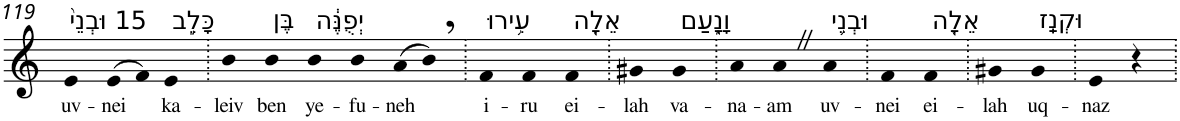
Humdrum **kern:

**kern	**text
*part1	*part1
*staff1	*staff1
*I"Piano	*
*I'Pno	*
!!LO:PB:g=z
*clefG2	*
*k[]	*
=119	=119
!LO:TX:a:t=15 וּבְנֵי֙	!
!	!LO:LY:b
4e	uv-
!	!LO:LY:b
(>8e	-nei
8f)	.
!LO:TX:a:t=כָּלֵ֣ב	!
!	!LO:LY:b
4e	ka-
=120.	=120.
!	!LO:LY:b
4b	-leiv
!LO:TX:a:t=בֶּן	!
!	!LO:LY:b
4b	ben
!LO:TX:a:t=יְפֻנֶּ֔ה	!
!	!LO:LY:b
4b	ye-
!	!LO:LY:b
4b	-fu-
!	!LO:LY:b
(>8a	-neh
8b,)	.
=121.	=121.
!LO:TX:a:t=עִ֥ירוּ	!
!	!LO:LY:b
4f	i-
!	!LO:LY:b
4f	-ru
!LO:TX:a:t=אֵלָ֖ה	!
!	!LO:LY:b
4f	ei-
=122.	=122.
!	!LO:LY:b
4g#X	-lah
!LO:TX:a:t=וָנָ֑עַם	!
!	!LO:LY:b
4g#	va-
=123.	=123.
!	!LO:LY:b
4a	-na-
!	!LO:LY:b
4aZ	-am
!LO:TX:a:t=וּבְנֵ֥י	!
!	!LO:LY:b
4a	uv-
=124.	=124.
!	!LO:LY:b
4f	-nei
!LO:TX:a:t=אֵלָ֖ה	!
!	!LO:LY:b
4f	ei-
=125.	=125.
!	!LO:LY:b
4g#X	-lah
!LO:TX:a:t=וּקְנַֽז	!
!	!LO:LY:b
4g#	uq-
=126.	=126.
!	!LO:LY:b
4e	-naz
4r	.
=.	=.
*-	*-
